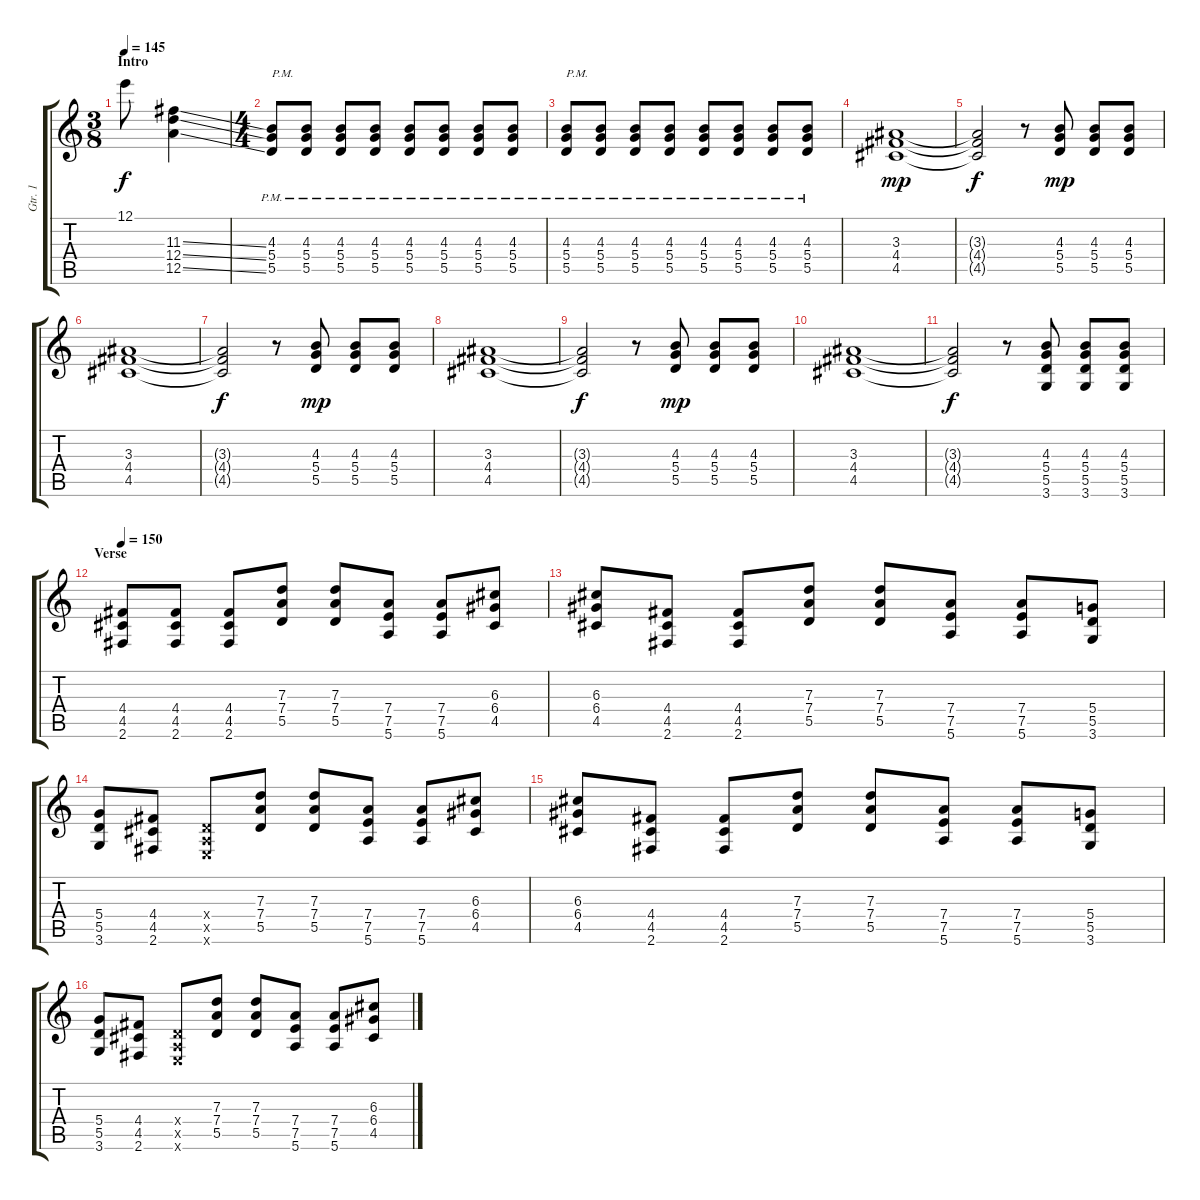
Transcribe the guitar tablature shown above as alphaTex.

\track ("Gtr. 1" "Gtr. 1") {instrument distortionguitar}
\staff {score tabs}
\tuning (E4 B3 G3 D3 A2 E2) {hide}
\ts (3 8)
\section ("" "Intro")
\tempo 145
\clef g2
\ks c
12.1.8{dy f instrument distortionguitar} (11.3{ss} 12.4{ss} 12.5{ss}).4 |
\ts (4 4)
(4.3{pm} 5.4{pm} 5.5{pm}).8{txt "P.M."} (4.3{pm} 5.4{pm} 5.5{pm}).8 (4.3{pm} 5.4{pm} 5.5{pm}).8 (4.3{pm} 5.4{pm} 5.5{pm}).8 (4.3{pm} 5.4{pm} 5.5{pm}).8 (4.3{pm} 5.4{pm} 5.5{pm}).8 (4.3{pm} 5.4 5.5).8 (4.3{pm} 5.4 5.5).8 |
(4.3{pm} 5.4{pm} 5.5{pm}).8{txt "P.M."} (4.3{pm} 5.4{pm} 5.5{pm}).8 (4.3{pm} 5.4{pm} 5.5{pm}).8 (4.3{pm} 5.4{pm} 5.5{pm}).8 (4.3{pm} 5.4{pm} 5.5{pm}).8 (4.3{pm} 5.4{pm} 5.5{pm}).8 (4.3{pm} 5.4{pm} 5.5{pm}).8 (4.3{pm} 5.4{pm} 5.5{pm}).8 |
(3.3 4.4 4.5).1{dy mp} |
(3.3{t} 4.4{t} 4.5{t}).2{dy f} r.8 (4.3 5.4 5.5).8{dy mp} (4.3 5.4 5.5).8 (4.3 5.4 5.5).8 |
(3.3 4.4 4.5).1 |
(3.3{t} 4.4{t} 4.5{t}).2{dy f} r.8 (4.3 5.4 5.5).8{dy mp} (4.3 5.4 5.5).8 (4.3 5.4 5.5).8 |
(3.3 4.4 4.5).1 |
(3.3{t} 4.4{t} 4.5{t}).2{dy f} r.8 (4.3 5.4 5.5).8{dy mp} (4.3 5.4 5.5).8 (4.3 5.4 5.5).8 |
(3.3 4.4 4.5).1 |
(3.3{t} 4.4{t} 4.5{t}).2{dy f} r.8 (4.3 5.4 5.5 3.6).8 (4.3 5.4 5.5 3.6).8 (4.3 5.4 5.5 3.6).8 |
\section ("" "Verse")
\tempo 150
(4.4 4.5 2.6).8 (4.4 4.5 2.6).8 (4.4 4.5 2.6).8 (7.3 7.4 5.5).8 (7.3 7.4 5.5).8 (7.4 7.5 5.6).8 (7.4 7.5 5.6).8 (6.3 6.4 4.5).8 |
(6.3 6.4 4.5).8 (4.4 4.5 2.6).8 (4.4 4.5 2.6).8 (7.3 7.4 5.5).8 (7.3 7.4 5.5).8 (7.4 7.5 5.6).8 (7.4 7.5 5.6).8 (5.4 5.5 3.6).8 |
(5.4 5.5 3.6).8 (4.4 4.5 2.6).8 (0.4{x} 0.5{x} 0.6{x}).8 (7.3 7.4 5.5).8 (7.3 7.4 5.5).8 (7.4 7.5 5.6).8 (7.4 7.5 5.6).8 (6.3 6.4 4.5).8 |
(6.3 6.4 4.5).8 (4.4 4.5 2.6).8 (4.4 4.5 2.6).8 (7.3 7.4 5.5).8 (7.3 7.4 5.5).8 (7.4 7.5 5.6).8 (7.4 7.5 5.6).8 (5.4 5.5 3.6).8 |
(5.4 5.5 3.6).8 (4.4 4.5 2.6).8 (0.4{x} 0.5{x} 0.6{x}).8 (7.3 7.4 5.5).8 (7.3 7.4 5.5).8 (7.4 7.5 5.6).8 (7.4 7.5 5.6).8 (6.3 6.4 4.5).8
